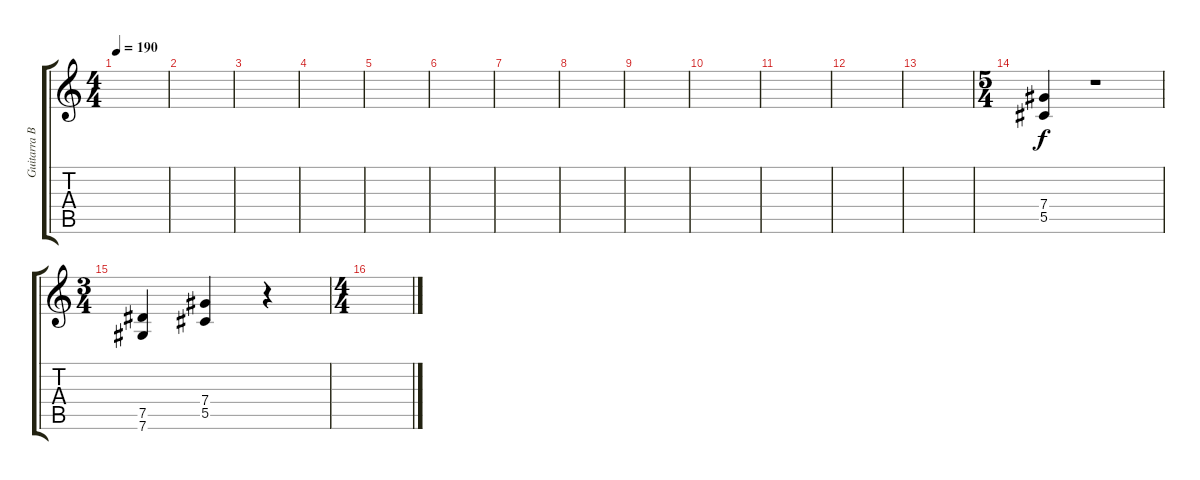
\track ("Guitarra Base" "Guitarra B") {instrument overdrivenguitar}
\staff {score tabs}
\tuning (Eb4 Bb3 Gb3 Db3 Ab2 Db2) {hide}
\ts (4 4)
\tempo 190
\clef g2
\ks c
|
|
|
|
|
|
|
|
|
|
|
|
|
\ts (5 4)
(7.4 5.5).4 r.1 |
\ts (3 4)
(7.5 7.6).4 (7.4 5.5).4 r.4 |
\ts (4 4)
